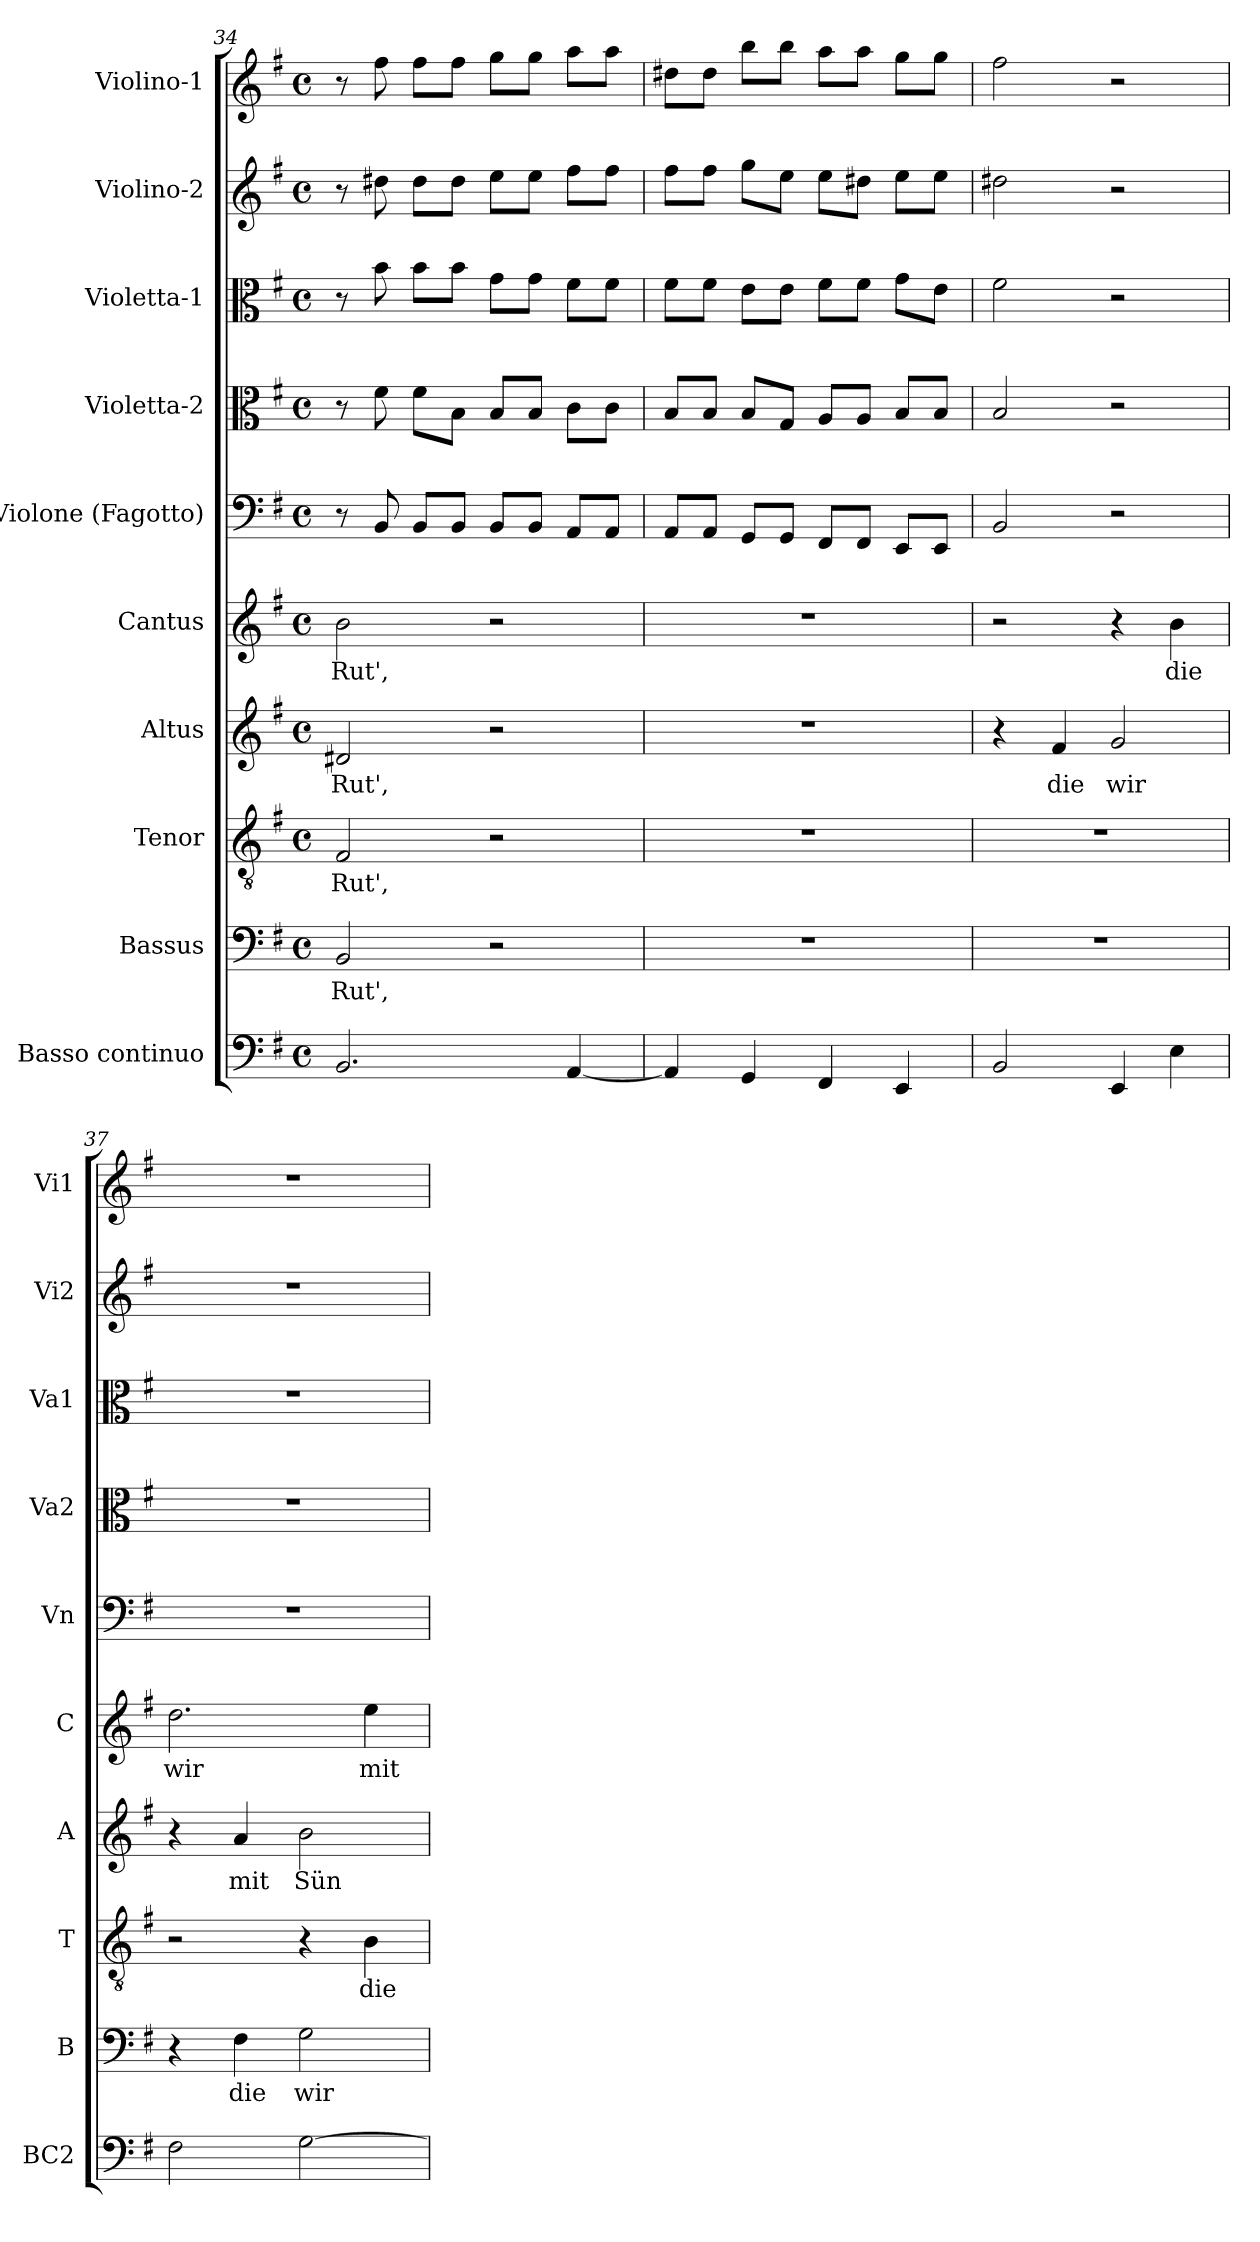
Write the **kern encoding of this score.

**kern	**kern	**text	**kern	**text	**kern	**text	**kern	**text	**kern	**kern	**kern	**kern	**kern
*part10	*part9	*part9	*part8	*part8	*part7	*part7	*part6	*part6	*part5	*part4	*part3	*part2	*part1
*staff10	*staff9	*staff9	*staff8	*staff8	*staff7	*staff7	*staff6	*staff6	*staff5	*staff4	*staff3	*staff2	*staff1
*I"Basso continuo	*I"Bassus	*	*I"Tenor	*	*I"Altus	*	*I"Cantus	*	*I"Violone (Fagotto)	*I"Violetta-2	*I"Violetta-1	*I"Violino-2	*I"Violino-1
*I'BC2	*I'B	*	*I'T	*	*I'A	*	*I'C	*	*I'Vn	*I'Va2	*I'Va1	*I'Vi2	*I'Vi1
*clefF4	*clefF4	*	*clefGv2	*	*clefG2	*	*clefG2	*	*clefF4	*clefC3	*clefC3	*clefG2	*clefG2
*k[f#]	*k[f#]	*	*k[f#]	*	*k[f#]	*	*k[f#]	*	*k[f#]	*k[f#]	*k[f#]	*k[f#]	*k[f#]
*G:	*G:	*	*G:	*	*G:	*	*G:	*	*G:	*G:	*G:	*G:	*G:
*M4/4	*M4/4	*	*M4/4	*	*M4/4	*	*M4/4	*	*M4/4	*M4/4	*M4/4	*M4/4	*M4/4
*met(c)	*met(c)	*	*met(c)	*	*met(c)	*	*met(c)	*	*met(c)	*met(c)	*met(c)	*met(c)	*met(c)
=34	=34	=34	=34	=34	=34	=34	=34	=34	=34	=34	=34	=34	=34
!	!	!LO:LY:b	!	!	!	!	!	!	!	!	!	!	!
!	!	!	!	!LO:LY:b	!	!	!	!	!	!	!	!	!
!	!	!	!	!	!	!LO:LY:b	!	!	!	!	!	!	!
!	!	!	!	!	!	!	!	!LO:LY:b	!	!	!	!	!
2.BB/	2BB/	Rut',	2F#/	Rut',	2d#X/	Rut',	2b\	Rut',	8r	8r	8r	8r	8r
.	.	.	.	.	.	.	.	.	8BB/	8f#\	8b\	8dd#X\	8ff#\
.	.	.	.	.	.	.	.	.	8BB/L	8f#\L	8b\L	8dd#\L	8ff#\L
.	.	.	.	.	.	.	.	.	8BB/J	8B\J	8b\J	8dd#\J	8ff#\J
.	2r	.	2r	.	2r	.	2r	.	8BB/L	8B/L	8g\L	8ee\L	8gg\L
.	.	.	.	.	.	.	.	.	8BB/J	8B/J	8g\J	8ee\J	8gg\J
[<4AA/	.	.	.	.	.	.	.	.	8AA/L	8c\L	8f#\L	8ff#\L	8aa\L
.	.	.	.	.	.	.	.	.	8AA/J	8c\J	8f#\J	8ff#\J	8aa\J
=35	=35	=35	=35	=35	=35	=35	=35	=35	=35	=35	=35	=35	=35
4AA/]	1r	.	1r	.	1r	.	1r	.	8AA/L	8B/L	8f#\L	8ff#\L	8dd#X\L
.	.	.	.	.	.	.	.	.	8AA/J	8B/J	8f#\J	8ff#\J	8dd#\J
4GG/	.	.	.	.	.	.	.	.	8GG/L	8B/L	8e\L	8gg\L	8bb\L
.	.	.	.	.	.	.	.	.	8GG/J	8G/J	8e\J	8ee\J	8bb\J
4FF#/	.	.	.	.	.	.	.	.	8FF#/L	8A/L	8f#\L	8ee\L	8aa\L
.	.	.	.	.	.	.	.	.	8FF#/J	8A/J	8f#\J	8dd#X\J	8aa\J
4EE/	.	.	.	.	.	.	.	.	8EE/L	8B/L	8g\L	8ee\L	8gg\L
.	.	.	.	.	.	.	.	.	8EE/J	8B/J	8e\J	8ee\J	8gg\J
=36	=36	=36	=36	=36	=36	=36	=36	=36	=36	=36	=36	=36	=36
2BB/	1r	.	1r	.	4r	.	2r	.	2BB/	2B/	2f#\	2dd#X\	2ff#\
!	!	!	!	!	!	!LO:LY:b	!	!	!	!	!	!	!
.	.	.	.	.	4f#/	die	.	.	.	.	.	.	.
!	!	!	!	!	!	!LO:LY:b	!	!	!	!	!	!	!
4EE/	.	.	.	.	2g/	wir	4r	.	2r	2r	2r	2r	2r
!	!	!	!	!	!	!	!	!LO:LY:b	!	!	!	!	!
4E\	.	.	.	.	.	.	4b\	die	.	.	.	.	.
!!LO:PB:g=z
=37	=37	=37	=37	=37	=37	=37	=37	=37	=37	=37	=37	=37	=37
!	!	!	!	!	!	!	!	!LO:LY:b	!	!	!	!	!
2F#\	4r	.	2r	.	4r	.	2.dd\	wir	1r	1r	1r	1r	1r
!	!	!LO:LY:b	!	!	!	!	!	!	!	!	!	!	!
!	!	!	!	!	!	!LO:LY:b	!	!	!	!	!	!	!
.	4F#\	die	.	.	4a/	mit	.	.	.	.	.	.	.
!	!	!LO:LY:b	!	!	!	!	!	!	!	!	!	!	!
!	!	!	!	!	!	!LO:LY:b	!	!	!	!	!	!	!
[>2G\	2G\	wir	4r	.	2b\	Sün-	.	.	.	.	.	.	.
!	!	!	!	!LO:LY:b	!	!	!	!	!	!	!	!	!
!	!	!	!	!	!	!	!	!LO:LY:b	!	!	!	!	!
.	.	.	4B\	die	.	.	4ee\	mit	.	.	.	.	.
=	=	=	=	=	=	=	=	=	=	=	=	=	=
*-	*-	*-	*-	*-	*-	*-	*-	*-	*-	*-	*-	*-	*-
